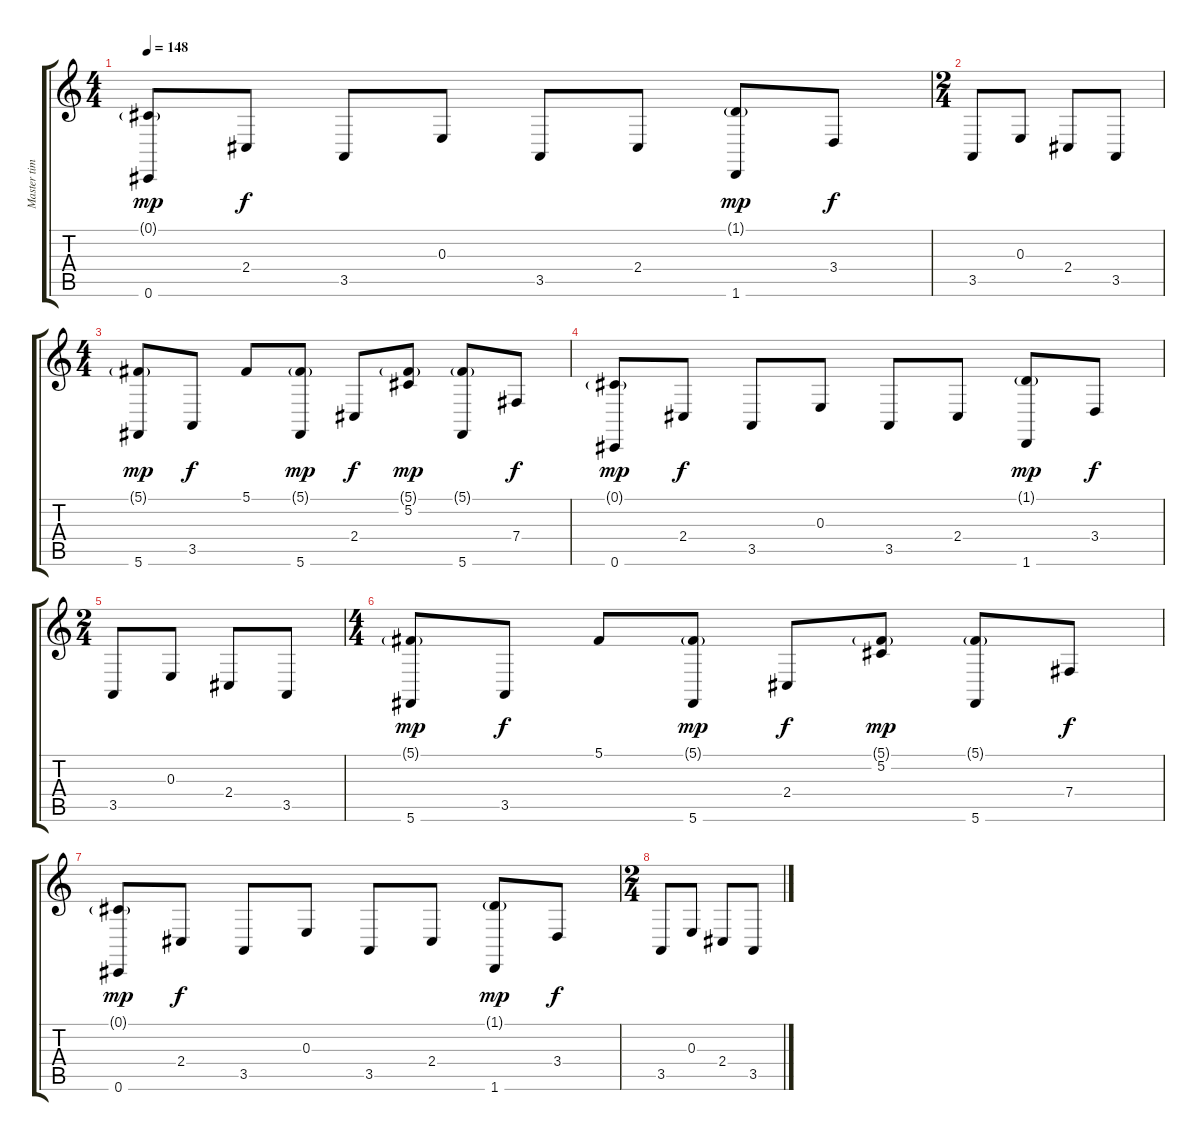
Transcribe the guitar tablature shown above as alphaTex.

\track ("Master time" "Master tim") {instrument pad1newage}
\staff {score tabs}
\tuning (Db4 Ab3 E3 B2 Gb2 Db2) {hide}
\ts (4 4)
\tempo 148
\clef g2
\ks c
(0.1{g} 0.6).8{dy mp} 2.4.8{dy f} 3.5.8 0.3.8 3.5.8 2.4.8 (1.1{g} 1.6).8{dy mp} 3.4.8{dy f} |
\ts (2 4)
3.5.8 0.3.8 2.4.8 3.5.8 |
\ts (4 4)
(5.1{g} 5.6).8{dy mp volume 0} 3.5.8{dy f} 5.1.8 (5.1{g} 5.6).8{dy mp} 2.4.8{dy f} (5.1{g} 5.2).8{dy mp} (5.1{g} 5.6).8 7.4.8{dy f} |
(0.1{g} 0.6).8{dy mp} 2.4.8{dy f} 3.5.8 0.3.8 3.5.8 2.4.8 (1.1{g} 1.6).8{dy mp} 3.4.8{dy f} |
\ts (2 4)
3.5.8 0.3.8 2.4.8 3.5.8 |
\ts (4 4)
(5.1{g} 5.6).8{dy mp} 3.5.8{dy f} 5.1.8 (5.1{g} 5.6).8{dy mp} 2.4.8{dy f} (5.1{g} 5.2).8{dy mp} (5.1{g} 5.6).8 7.4.8{dy f} |
(0.1{g} 0.6).8{dy mp} 2.4.8{dy f} 3.5.8 0.3.8 3.5.8 2.4.8 (1.1{g} 1.6).8{dy mp} 3.4.8{dy f} |
\ts (2 4)
3.5.8 0.3.8 2.4.8 3.5.8
